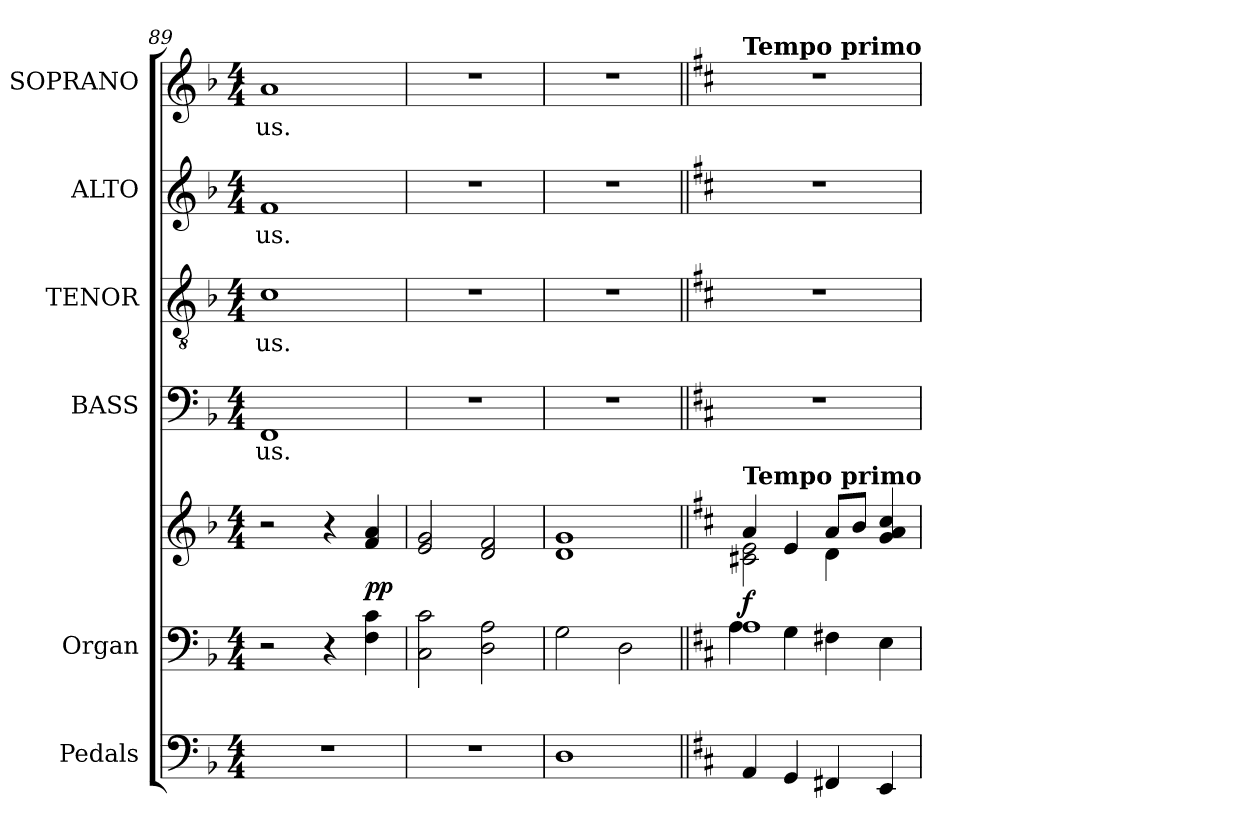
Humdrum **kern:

**kern	**kern	**kern	**dynam	**kern	**text	**kern	**text	**kern	**text	**kern	**text
*part6	*part5	*part5	*part5	*part4	*part4	*part3	*part3	*part2	*part2	*part1	*part1
*staff7	*staff6	*staff5	*staff5/6	*staff4	*staff4	*staff3	*staff3	*staff2	*staff2	*staff1	*staff1
*I"Pedals	*I"Organ	*	*	*I"BASS	*	*I"TENOR	*	*I"ALTO	*	*I"SOPRANO	*
*I'Ped.	*I'Org.	*	*	*I'B.	*	*I'T.	*	*I'A.	*	*I'S.	*
*clefF4	*clefF4	*clefG2	*	*clefF4	*	*clefGv2	*	*clefG2	*	*clefG2	*
*	*	*	*	*	*	*ITrd7c12	*	*	*	*	*
*k[b-]	*k[b-]	*k[b-]	*	*k[b-]	*	*k[b-]	*	*k[b-]	*	*k[b-]	*
*F:	*F:	*F:	*	*F:	*	*F:	*	*F:	*	*F:	*
*M4/4	*M4/4	*M4/4	*	*M4/4	*	*M4/4	*	*M4/4	*	*M4/4	*
=89	=89	=89	=89	=89	=89	=89	=89	=89	=89	=89	=89
!	!	!	!	!	!LO:LY:b:color=#000000	!	!	!	!	!	!
!	!	!	!	!	!	!	!LO:LY:b:color=#000000	!	!	!	!
!	!	!	!	!	!	!	!	!	!LO:LY:b:color=#000000	!	!
!	!	!	!	!	!	!	!	!	!	!	!LO:LY:b:color=#000000
1r	2r	2r	.	1FFi	us.	1Ci	us.	1fi	us.	1ai	us.
.	4r	4r	.	.	.	.	.	.	.	.	.
.	4Fi\ 4ci	4fi/ 4ai	pp	.	.	.	.	.	.	.	.
!!LO:LB:g=z
=90	=90	=90	=90	=90	=90	=90	=90	=90	=90	=90	=90
1r	2Ci\ 2ci	2ei/ 2gi	.	1r	.	1r	.	1r	.	1r	.
.	2Di\ 2Ai	2di/ 2fi	.	.	.	.	.	.	.	.	.
=91	=91	=91	=91	=91	=91	=91	=91	=91	=91	=91	=91
1Di	2Gi\	1di 1gi	.	1r	.	1r	.	1r	.	1r	.
.	2Di\	.	.	.	.	.	.	.	.	.	.
=92||	=92||	=92||	=92||	=92||	=92||	=92||	=92||	=92||	=92||	=92||	=92||
*k[f#c#]	*k[f#c#]	*k[f#c#]	*	*k[f#c#]	*	*k[f#c#]	*	*k[f#c#]	*	*k[f#c#]	*
*D:	*D:	*D:	*	*D:	*	*D:	*	*D:	*	*D:	*
*	*^	*^	*	*	*	*	*	*	*	*	*
!	!	!	!	!	!	!	!	!	!	!	!	!LO:TX:a:B:t=Tempo primo	!
!	!	!	!LO:TX:a:B:t=Tempo primo	!	!	!	!	!	!	!	!	!	!
4AAi/	1Ai	4Ai\	4ai/	2c#Xi\ 2ei	f	1r	.	1r	.	1r	.	1r	.
4GGi/	.	4Gi\	4ei/	.	.	.	.	.	.	.	.	.	.
4FF#Xi/	.	4F#Xi\	8ai/L	4di\	.	.	.	.	.	.	.	.	.
.	.	.	8bi/J	.	.	.	.	.	.	.	.	.	.
4EEi/	.	4Ei\	4gi/ 4ai 4cc#i	4ryy	.	.	.	.	.	.	.	.	.
*	*v	*v	*	*	*	*	*	*	*	*	*	*	*
*	*	*v	*v	*	*	*	*	*	*	*	*	*
=	=	=	=	=	=	=	=	=	=	=	=
*-	*-	*-	*-	*-	*-	*-	*-	*-	*-	*-	*-
